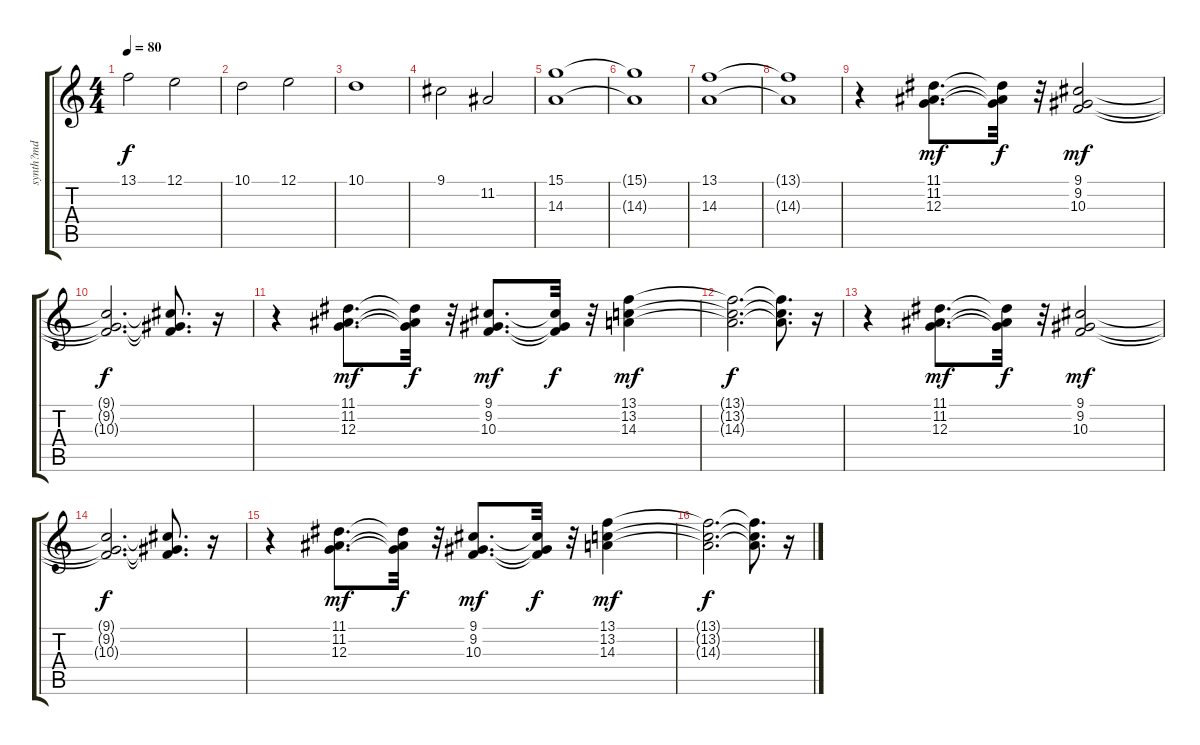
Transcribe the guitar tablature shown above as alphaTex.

\track ("synth?md" "synth?md") {instrument synthvoice}
\staff {score tabs}
\tuning (E4 B3 G3 D3 A2 E2) {hide}
\ts (4 4)
\tempo 80
\clef g2
\ks c
13.1.2{dy f} 12.1.2 |
10.1.2 12.1.2 |
10.1.1 |
9.1.2 11.2.2 |
(15.1 14.3).1 |
(15.1{t} 14.3{t}).1 |
(13.1 14.3).1 |
(13.1{t} 14.3{t}).1 |
r.4 (11.1 11.2 12.3).8{d dy mf} (11.1{t} 11.2{t} 12.3{t}).32{dy f} r.32 (9.1 9.2 10.3).2{dy mf} |
(9.1{t} 9.2{t} 10.3{t}).2{d dy f} (9.1{t} 9.2{t} 10.3{t}).8{d} r.16 |
r.4 (11.1 11.2 12.3).8{d dy mf} (11.1{t} 11.2{t} 12.3{t}).32{dy f} r.32 (9.1 9.2 10.3).8{d dy mf} (9.1{t} 9.2{t} 10.3{t}).32{dy f} r.32 (13.1 13.2 14.3).4{dy mf} |
(13.1{t} 13.2{t} 14.3{t}).2{d dy f} (13.1{t} 13.2{t} 14.3{t}).8{d} r.16 |
r.4 (11.1 11.2 12.3).8{d dy mf} (11.1{t} 11.2{t} 12.3{t}).32{dy f} r.32 (9.1 9.2 10.3).2{dy mf} |
(9.1{t} 9.2{t} 10.3{t}).2{d dy f} (9.1{t} 9.2{t} 10.3{t}).8{d} r.16 |
r.4 (11.1 11.2 12.3).8{d dy mf} (11.1{t} 11.2{t} 12.3{t}).32{dy f} r.32 (9.1 9.2 10.3).8{d dy mf} (9.1{t} 9.2{t} 10.3{t}).32{dy f} r.32 (13.1 13.2 14.3).4{dy mf} |
(13.1{t} 13.2{t} 14.3{t}).2{d dy f} (13.1{t} 13.2{t} 14.3{t}).8{d} r.16
